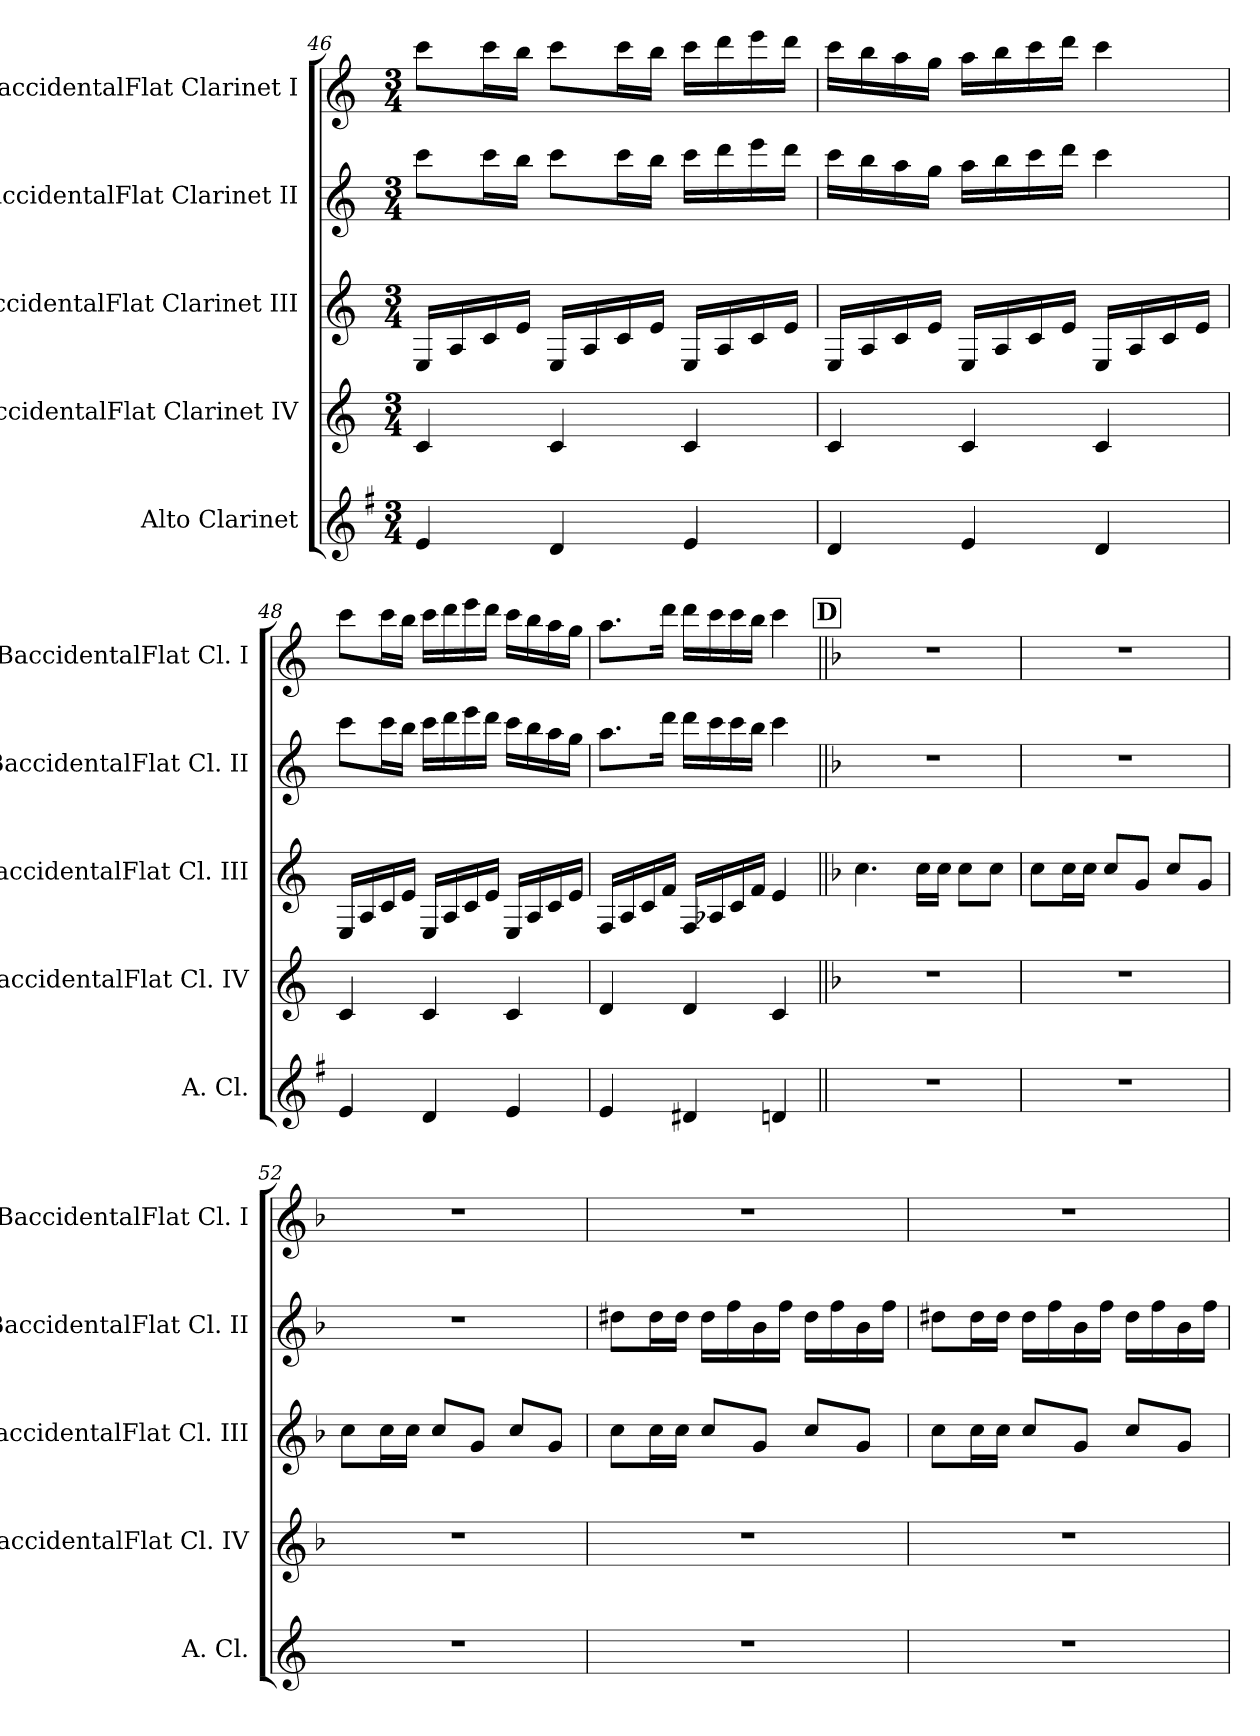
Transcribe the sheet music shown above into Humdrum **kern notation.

**kern	**kern	**kern	**kern	**kern
*part5	*part4	*part3	*part2	*part1
*staff5	*staff4	*staff3	*staff2	*staff1
*I"Alto Clarinet	*I"BaccidentalFlat Clarinet IV	*I"BaccidentalFlat Clarinet III	*I"BaccidentalFlat Clarinet II	*I"BaccidentalFlat Clarinet I
*I'A. Cl.	*I'BaccidentalFlat Cl. IV	*I'BaccidentalFlat Cl. III	*I'BaccidentalFlat Cl. II	*I'BaccidentalFlat Cl. I
*clefG2	*clefG2	*clefG2	*clefG2	*clefG2
*ITrd5c9	*ITrd1c2	*ITrd1c2	*ITrd1c2	*ITrd1c2
*k[b-e-]	*k[b-e-]	*k[b-e-]	*k[b-e-]	*k[b-e-]
*M3/4	*M3/4	*M3/4	*M3/4	*M3/4
=46	=46	=46	=46	=46
4G/	4B-/	16D/LL	8bb-\L	8bb-\L
.	.	16G/	.	.
.	.	16B-/	16bb-\L	16bb-\L
.	.	16d/JJ	16aa\JJ	16aa\JJ
4F/	4B-/	16D/LL	8bb-\L	8bb-\L
.	.	16G/	.	.
.	.	16B-/	16bb-\L	16bb-\L
.	.	16d/JJ	16aa\JJ	16aa\JJ
4G/	4B-/	16D/LL	16bb-\LL	16bb-\LL
.	.	16G/	16ccc\	16ccc\
.	.	16B-/	16ddd\	16ddd\
.	.	16d/JJ	16ccc\JJ	16ccc\JJ
!!LO:LB:g=z
=47	=47	=47	=47	=47
4F/	4B-/	16D/LL	16bb-\LL	16bb-\LL
.	.	16G/	16aa\	16aa\
.	.	16B-/	16gg\	16gg\
.	.	16d/JJ	16ff\JJ	16ff\JJ
4G/	4B-/	16D/LL	16gg\LL	16gg\LL
.	.	16G/	16aa\	16aa\
.	.	16B-/	16bb-\	16bb-\
.	.	16d/JJ	16ccc\JJ	16ccc\JJ
4F/	4B-/	16D/LL	4bb-\	4bb-\
.	.	16G/	.	.
.	.	16B-/	.	.
.	.	16d/JJ	.	.
=48	=48	=48	=48	=48
4G/	4B-/	16D/LL	8bb-\L	8bb-\L
.	.	16G/	.	.
.	.	16B-/	16bb-\L	16bb-\L
.	.	16d/JJ	16aa\JJ	16aa\JJ
4F/	4B-/	16D/LL	16bb-\LL	16bb-\LL
.	.	16G/	16ccc\	16ccc\
.	.	16B-/	16ddd\	16ddd\
.	.	16d/JJ	16ccc\JJ	16ccc\JJ
4G/	4B-/	16D/LL	16bb-\LL	16bb-\LL
.	.	16G/	16aa\	16aa\
.	.	16B-/	16gg\	16gg\
.	.	16d/JJ	16ff\JJ	16ff\JJ
!!LO:PB:g=z
=49	=49	=49	=49	=49
4G/	4c/	16E-/LL	8.gg\L	8.gg\L
.	.	16G/	.	.
.	.	16B-/	.	.
.	.	16e-/JJ	16ccc\Jk	16ccc\Jk
4F#X/	4c/	16E-/LL	16ccc\LL	16ccc\LL
.	.	16G-X/	16bb-\	16bb-\
.	.	16B-/	16bb-\	16bb-\
.	.	16e-/JJ	16aa\JJ	16aa\JJ
4Fn/	4B-/	4d/	4bb-\	4bb-\
!!LO:REH:place=s1:a:B:fs=14:t=D
=50||	=50||	=50||	=50||	=50||
*k[b-e-a-]	*k[b-e-a-]	*k[b-e-a-]	*k[b-e-a-]	*k[b-e-a-]
2.r	2.r	4.b-\	2.r	2.r
.	.	16b-\LL	.	.
.	.	16b-\JJ	.	.
.	.	8b-\L	.	.
.	.	8b-\J	.	.
=51	=51	=51	=51	=51
2.r	2.r	8b-\L	2.r	2.r
.	.	16b-\L	.	.
.	.	16b-\JJ	.	.
.	.	8b-/L	.	.
.	.	8f/J	.	.
.	.	8b-/L	.	.
.	.	8f/J	.	.
=52	=52	=52	=52	=52
2.r	2.r	8b-\L	2.r	2.r
.	.	16b-\L	.	.
.	.	16b-\JJ	.	.
.	.	8b-/L	.	.
.	.	8f/J	.	.
.	.	8b-/L	.	.
.	.	8f/J	.	.
!!LO:LB:g=z
=53	=53	=53	=53	=53
2.r	2.r	8b-\L	8cc#X\L	2.r
.	.	16b-\L	16cc#\L	.
.	.	16b-\JJ	16cc#\JJ	.
.	.	8b-/L	16cc#\LL	.
.	.	.	16ee-\	.
.	.	8f/J	16a-\	.
.	.	.	16ee-\JJ	.
.	.	8b-/L	16cc#\LL	.
.	.	.	16ee-\	.
.	.	8f/J	16a-\	.
.	.	.	16ee-\JJ	.
=54	=54	=54	=54	=54
2.r	2.r	8b-\L	8cc#X\L	2.r
.	.	16b-\L	16cc#\L	.
.	.	16b-\JJ	16cc#\JJ	.
.	.	8b-/L	16cc#\LL	.
.	.	.	16ee-\	.
.	.	8f/J	16a-\	.
.	.	.	16ee-\JJ	.
.	.	8b-/L	16cc#\LL	.
.	.	.	16ee-\	.
.	.	8f/J	16a-\	.
.	.	.	16ee-\JJ	.
=	=	=	=	=
*-	*-	*-	*-	*-
